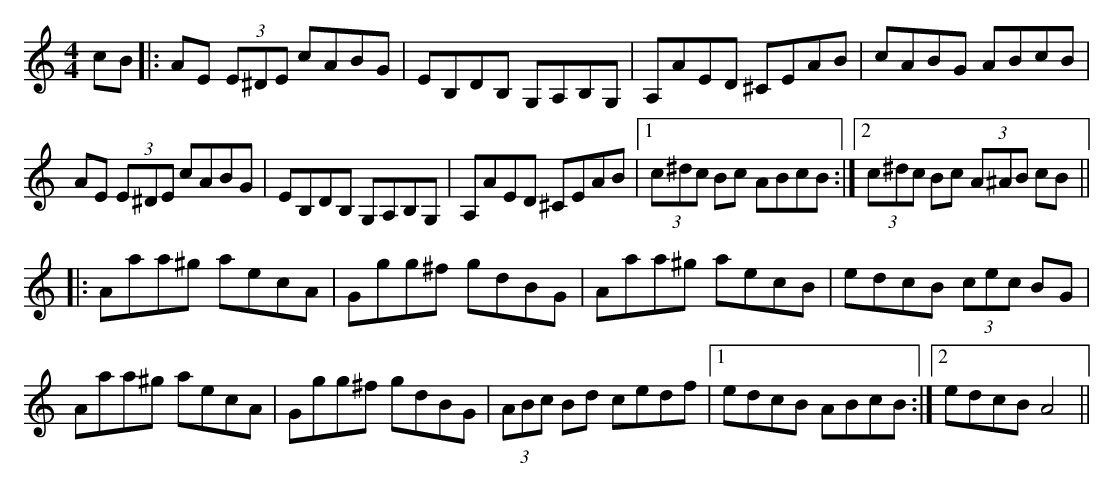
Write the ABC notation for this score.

X:1
M:4/4
K:Amin
cB|:AE (3E^DE cABG|EB,DB, G,A,B,G,|A,AED ^CEAB|cABG ABcB|
AE (3E^DE cABG|EB,DB, G,A,B,G,|A,AED ^CEAB|1 (3c^dc Bc ABcB:|2 (3c^dc Bc (3A^AB cB||
|:Aaa^g aecA|Ggg^f gdBG|Aaa^g aecB|edcB (3cec BG|
Aaa^g aecA|Ggg^f gdBG|(3ABc Bd cedf|1 edcB ABcB:|2 edcB A4||
